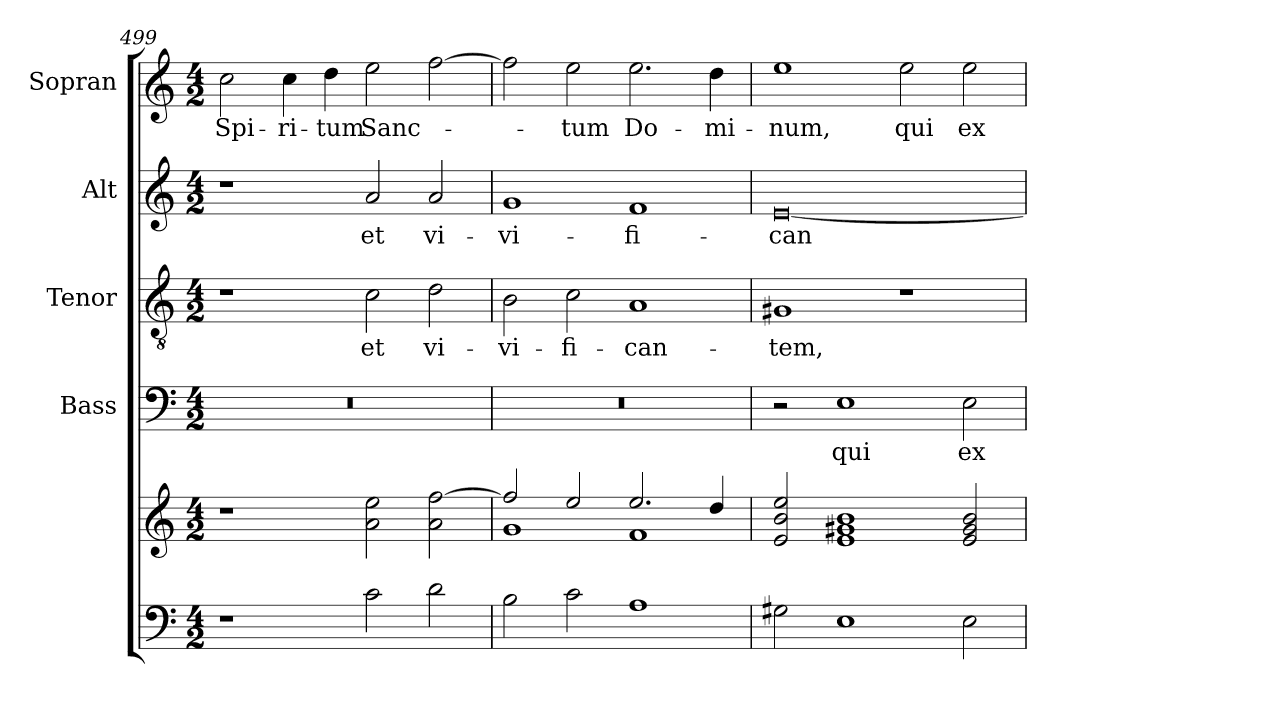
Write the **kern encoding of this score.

**kern	**kern	**kern	**text	**kern	**text	**kern	**text	**kern	**text
*part5	*part5	*part4	*part4	*part3	*part3	*part2	*part2	*part1	*part1
*staff6	*staff5	*staff4	*staff4	*staff3	*staff3	*staff2	*staff2	*staff1	*staff1
*	*	*I"Bass	*	*I"Tenor	*	*I"Alt	*	*I"Sopran	*
*	*	*I'B.	*	*I'T.	*	*I'A.	*	*I'S.	*
*clefF4	*clefG2	*clefF4	*	*clefGv2	*	*clefG2	*	*clefG2	*
*k[]	*k[]	*k[]	*	*k[]	*	*k[]	*	*k[]	*
*C:	*C:	*C:	*	*C:	*	*C:	*	*C:	*
*M4/2	*M4/2	*M4/2	*	*M4/2	*	*M4/2	*	*M4/2	*
=499	=499	=499	=499	=499	=499	=499	=499	=499	=499
!	!	!	!	!	!	!	!	!	!LO:LY:b
1r	1r	0r	.	1r	.	1r	.	2cc\	Spi-
!	!	!	!	!	!	!	!	!	!LO:LY:b
.	.	.	.	.	.	.	.	4cc\	-ri-
!	!	!	!	!	!	!	!	!	!LO:LY:b
.	.	.	.	.	.	.	.	4dd\	-tum
!	!	!	!	!	!LO:LY:b	!	!LO:LY:b	!	!LO:LY:b
2c\	2a\ 2ee\	.	.	2c\	et	2a/	et	2ee\	Sanc-
!	!	!	!	!	!LO:LY:b	!	!LO:LY:b	!	!
2d\	2a\ [2ff\	.	.	2d\	vi-	2a/	vi-	[2ff\	.
=500	=500	=500	=500	=500	=500	=500	=500	=500	=500
*	*^	*	*	*	*	*	*	*	*
!	!	!	!	!	!	!LO:LY:b	!	!LO:LY:b	!	!
2B\	2ff/]	1g	0r	.	2B\	-vi-	1g	-vi-	2ff\]	.
!	!	!	!	!	!	!LO:LY:b	!	!	!	!LO:LY:b
2c\	2ee/	.	.	.	2c\	-fi-	.	.	2ee\	-tum
!	!	!	!	!	!	!LO:LY:b	!	!LO:LY:b	!	!LO:LY:b
1A	2.ee/	1f	.	.	1A	-can-	1f	-fi-	2.ee\	Do-
!	!	!	!	!	!	!	!	!	!	!LO:LY:b
.	4dd/	.	.	.	.	.	.	.	4dd\	-mi-
*	*v	*v	*	*	*	*	*	*	*	*
=501	=501	=501	=501	=501	=501	=501	=501	=501	=501
!	!	!	!	!	!LO:LY:b	!	!LO:LY:b	!	!LO:LY:b
2G#X\	2e/ 2b/ 2ee/	2r	.	1G#X	-tem,	[0e	-can-	1ee	-num,
!	!	!	!LO:LY:b	!	!	!	!	!	!
1E	1e 1g#X 1b	1E	qui	.	.	.	.	.	.
!	!	!	!	!	!	!	!	!	!LO:LY:b
.	.	.	.	1r	.	.	.	2ee\	qui
!	!	!	!LO:LY:b	!	!	!	!	!	!LO:LY:b
2E\	2e/ 2g#/ 2b/	2E\	ex	.	.	.	.	2ee\	ex
=	=	=	=	=	=	=	=	=	=
*-	*-	*-	*-	*-	*-	*-	*-	*-	*-
